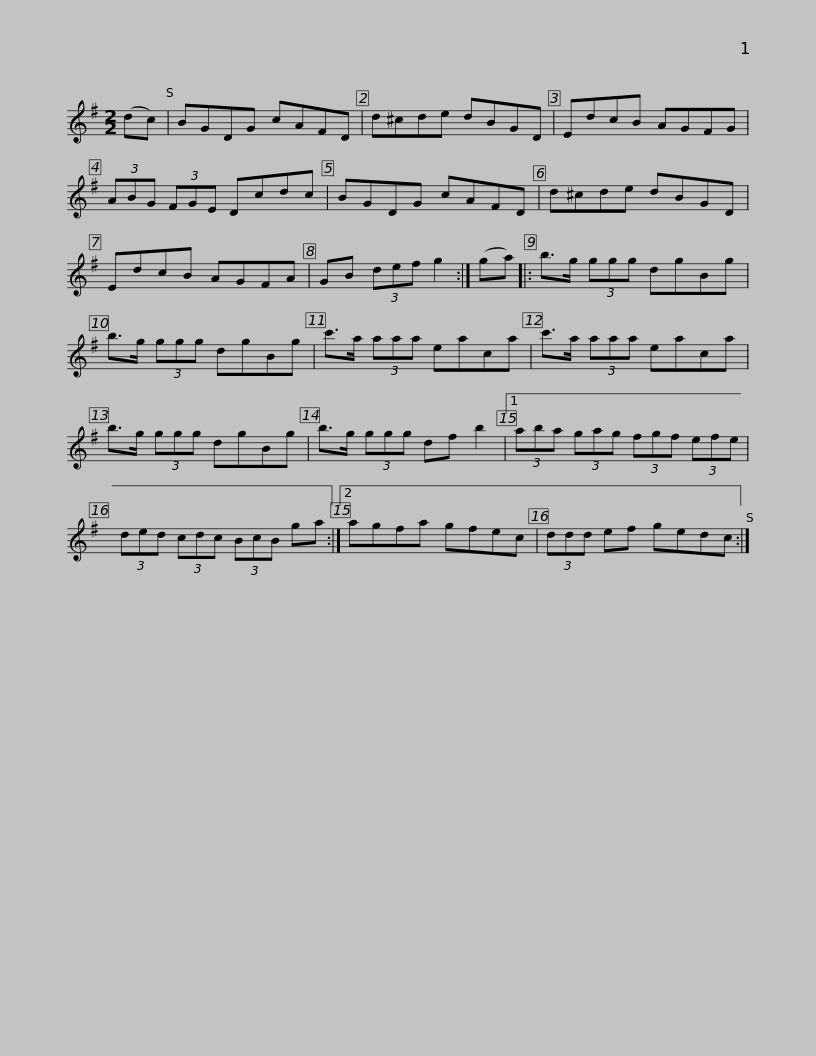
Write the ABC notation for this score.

X:1
L:1/8
M:2/2
I:linebreak $
K:G
V:1 treble
V:1
 (dc) | BGDG cAFD | d^cde dBGD | EdcB AGFG | (3ABG (3FGE Dcdc | %5
 BGDG cAFD |$ d^cde dBGD | EdcB AGFA | GB (3def g2 :| (ga) |: %10
 b>g (3ggg dgBg | b>g (3ggg dgBg |$ c'>a (3aaa eaca | c'>a (3aaa eaca | b>g (3ggg dgBg | %15
 b>g (3ggg df b2 |1$ (3aba (3gag (3fgf (3efe | (3ded (3cdc (3BcB ga :|2 agfa gfec | (3ddd ef gedc :| %20
